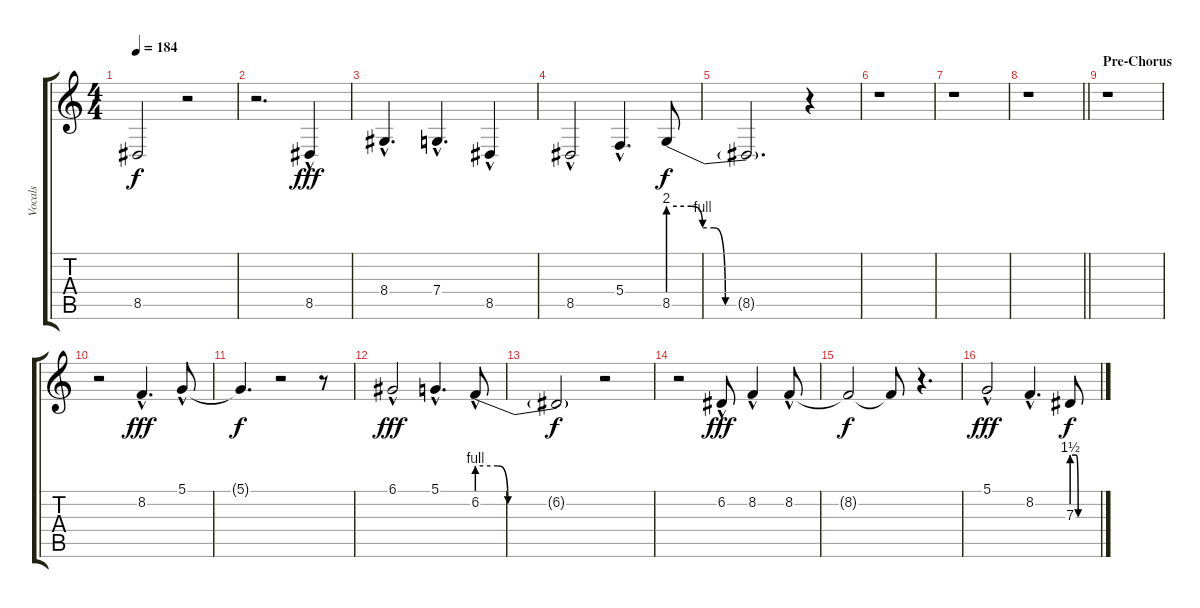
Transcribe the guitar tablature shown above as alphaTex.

\track ("Vocals" "Vocals") {instrument altosax}
\staff {score tabs}
\tuning (D4 A3 F3 C3 G2 C2) {hide}
\ts (4 4)
\tempo 184
\clef g2
\ks c
8.5{t}.2{dy f} r.2 |
r.2{d} 8.5{hac}.4{dy fff} |
8.4{hac}.4{d} 7.4{hac}.4{d} 8.5{hac}.4 |
8.5{hac}.2 5.4{hac}.4{d} 8.5{be (custom 0 8 10 8 15 4 20 4 25 0 30 0 60 0)}.8{dy f} |
8.5{t}.2{d} r.4 |
r.1 |
r.1 |
\barLineRight lightlight
r.1 |
\section ("" "Pre-Chorus")
r.1 |
r.2 8.2{hac}.4{d dy fff} 5.1{hac}.8 |
5.1{t}.4{d dy f} r.2 r.8 |
6.1{hac}.2{dy fff} 5.1{hac}.4{d} 6.2{be (custom 0 4 10 4 15 0 30 0 60 0) hac}.8 |
6.2{t}.2{dy f} r.2 |
r.2 6.2{hac}.8{dy fff} 8.2{hac}.4 8.2{hac}.8 |
8.2{t}.2{dy f} 8.2{t}.8 r.4{d} |
5.1{hac}.2{dy fff} 8.2{hac}.4{d} 7.3{be (custom 0 6 10 6 15 0 30 0 60 0)}.8{dy f}
